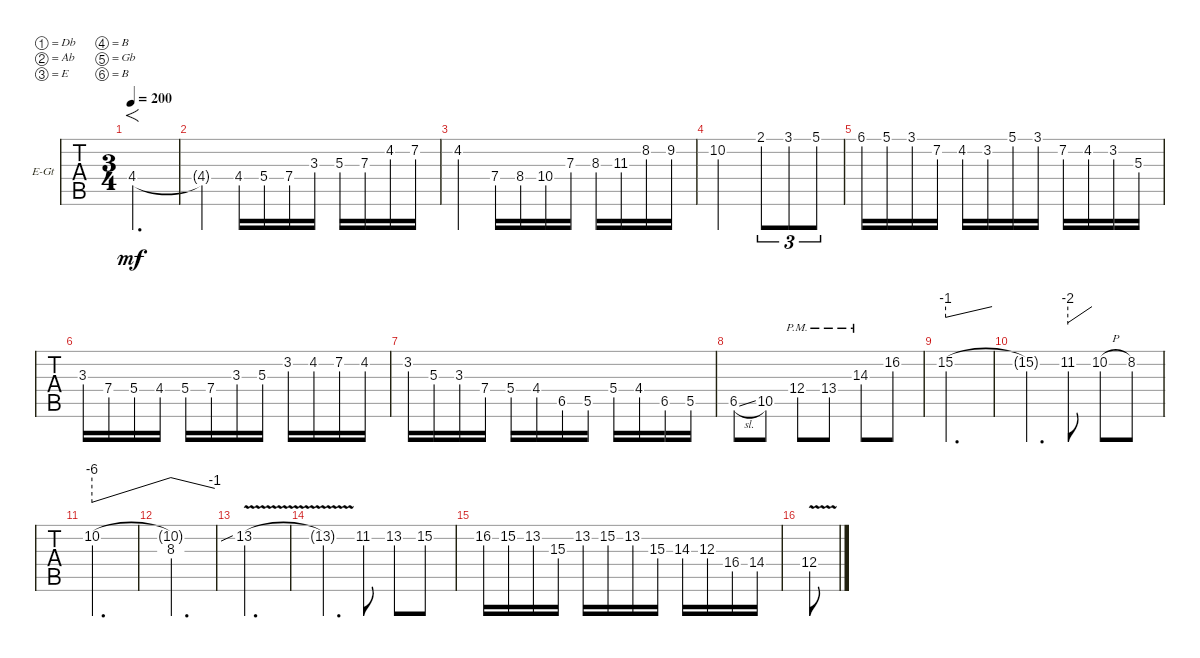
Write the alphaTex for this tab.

\bracketExtendMode groupsimilarinstruments
\firstSystemTrackNameOrientation horizontal
\otherSystemsTrackNameOrientation horizontal
\track ("Electric Guitar" "E-Gt") {instrument distortionguitar}
\staff {tabs}
\tuning (Db4 Ab3 E3 B2 Gb2 B1)
\ts (3 4)
\tempo 200
\clef g2
\scale
0.333333
\ks c
4.4.2{f d dy mf} |
\scale
0.333333 4.4{t}.4 4.4.16 5.4.16 7.4.16 3.3.16 5.3.16 7.3.16 4.2.16 7.2.16 |
\scale
0.333333 4.2.4 7.4.16 8.4.16 10.4.16 7.3.16 8.3.16 11.3.16 8.2.16 9.2.16 |
\scale
0.333333 10.2.2 2.1.8{tu (3 2)} 3.1.8{tu (3 2)} 5.1.8{tu (3 2)} |
\scale
0.333333 6.1.16 5.1.16 3.1.16 7.2.16 4.2.16 3.2.16 5.1.16 3.1.16 7.2.16 4.2.16 3.2.16 5.3.16 |
\scale
0.333333 3.3.16 7.4.16 5.4.16 4.4.16 5.4.16 7.4.16 3.3.16 5.3.16 3.2.16 4.2.16 7.2.16 4.2.16 |
3.2.16 5.3.16 3.3.16 7.4.16 5.4.16 4.4.16 6.5.16 5.5.16 5.4.16 4.4.16 6.5.16 5.5.16 |
6.5{sl}.8 10.5.8 12.4{pm}.8 13.4{pm}.8 14.3{pm}.8 16.2.8 |
15.2.2{d tbe (predivedive default 0 -4 4.2 0)} |
15.2{t}.4{d} 11.2.8{tbe (predivedive default 0 -8 7.8 0)} 10.2{h}.8 8.2.8 |
10.2.2{d tbe (predivedive default 0 -24 6 0)} |
(8.3 10.2{t}).2{d tbe (dive default 29.4 0 60 -4)} |
13.2{v sib}.2{d} |
13.2{v t}.4{d} 11.2.8 13.2.8 15.2.8 |
16.2.16 15.2.16 13.2.16 15.3.16 13.2.16 15.2.16 13.2.16 15.3.16 14.3.16 12.3.16 16.4.16 14.4.16 |
12.4{v}.8
